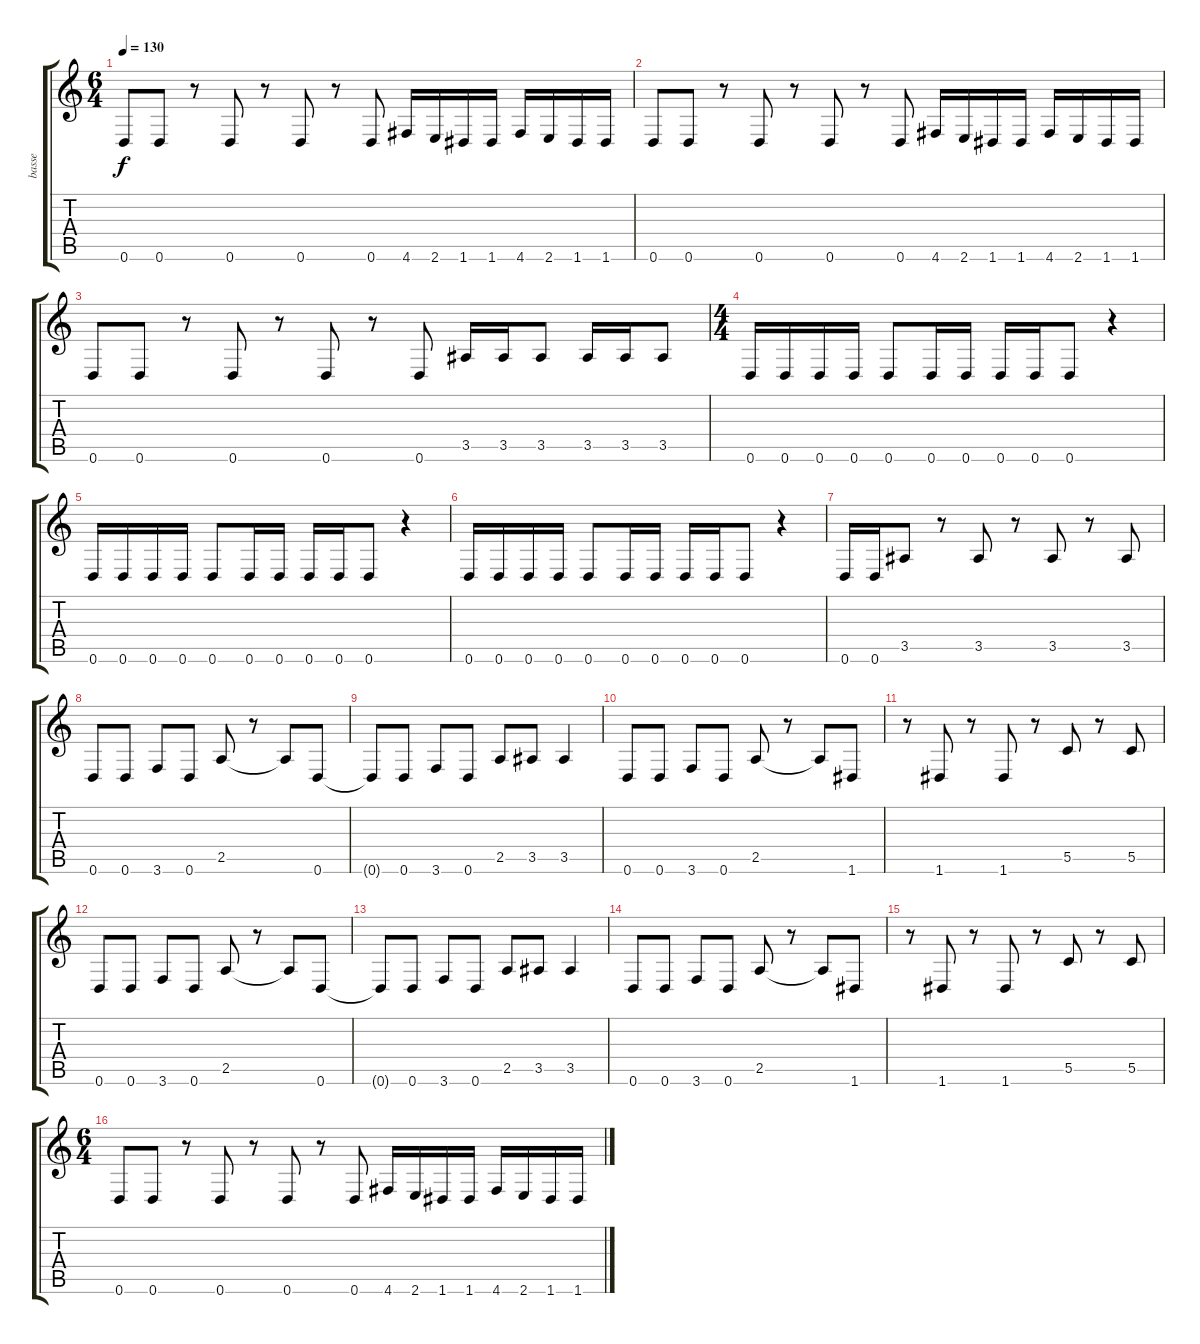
\track ("basse" "basse") {instrument electricbasspick}
\staff {score tabs}
\tuning (D4 A3 F3 C3 G2 D2) {hide}
\ts (6 4)
\tempo 130
\clef g2
\ks c
0.6.8{dy f} 0.6.8 r.8 0.6.8 r.8 0.6.8 r.8 0.6.8 4.6.16 2.6.16 1.6.16 1.6.16 4.6.16 2.6.16 1.6.16 1.6.16 |
0.6.8 0.6.8 r.8 0.6.8 r.8 0.6.8 r.8 0.6.8 4.6.16 2.6.16 1.6.16 1.6.16 4.6.16 2.6.16 1.6.16 1.6.16 |
0.6.8 0.6.8 r.8 0.6.8 r.8 0.6.8 r.8 0.6.8 3.5.16 3.5.16 3.5.8 3.5.16 3.5.16 3.5.8 |
\ts (4 4)
0.6.16 0.6.16 0.6.16 0.6.16 0.6.8 0.6.16 0.6.16 0.6.16 0.6.16 0.6.8 r.4 |
0.6.16 0.6.16 0.6.16 0.6.16 0.6.8 0.6.16 0.6.16 0.6.16 0.6.16 0.6.8 r.4 |
0.6.16 0.6.16 0.6.16 0.6.16 0.6.8 0.6.16 0.6.16 0.6.16 0.6.16 0.6.8 r.4 |
0.6.16 0.6.16 3.5.8 r.8 3.5.8 r.8 3.5.8 r.8 3.5.8 |
0.6.8 0.6.8 3.6.8 0.6.8 2.5.8 r.8 2.5{t}.8 0.6.8 |
0.6{t}.8 0.6.8 3.6.8 0.6.8 2.5.8 3.5.8 3.5.4 |
0.6.8 0.6.8 3.6.8 0.6.8 2.5.8 r.8 2.5{t}.8 1.6.8 |
r.8 1.6.8 r.8 1.6.8 r.8 5.5.8 r.8 5.5.8 |
0.6.8 0.6.8 3.6.8 0.6.8 2.5.8 r.8 2.5{t}.8 0.6.8 |
0.6{t}.8 0.6.8 3.6.8 0.6.8 2.5.8 3.5.8 3.5.4 |
0.6.8 0.6.8 3.6.8 0.6.8 2.5.8 r.8 2.5{t}.8 1.6.8 |
r.8 1.6.8 r.8 1.6.8 r.8 5.5.8 r.8 5.5.8 |
\ts (6 4)
0.6.8 0.6.8 r.8 0.6.8 r.8 0.6.8 r.8 0.6.8 4.6.16 2.6.16 1.6.16 1.6.16 4.6.16 2.6.16 1.6.16 1.6.16
